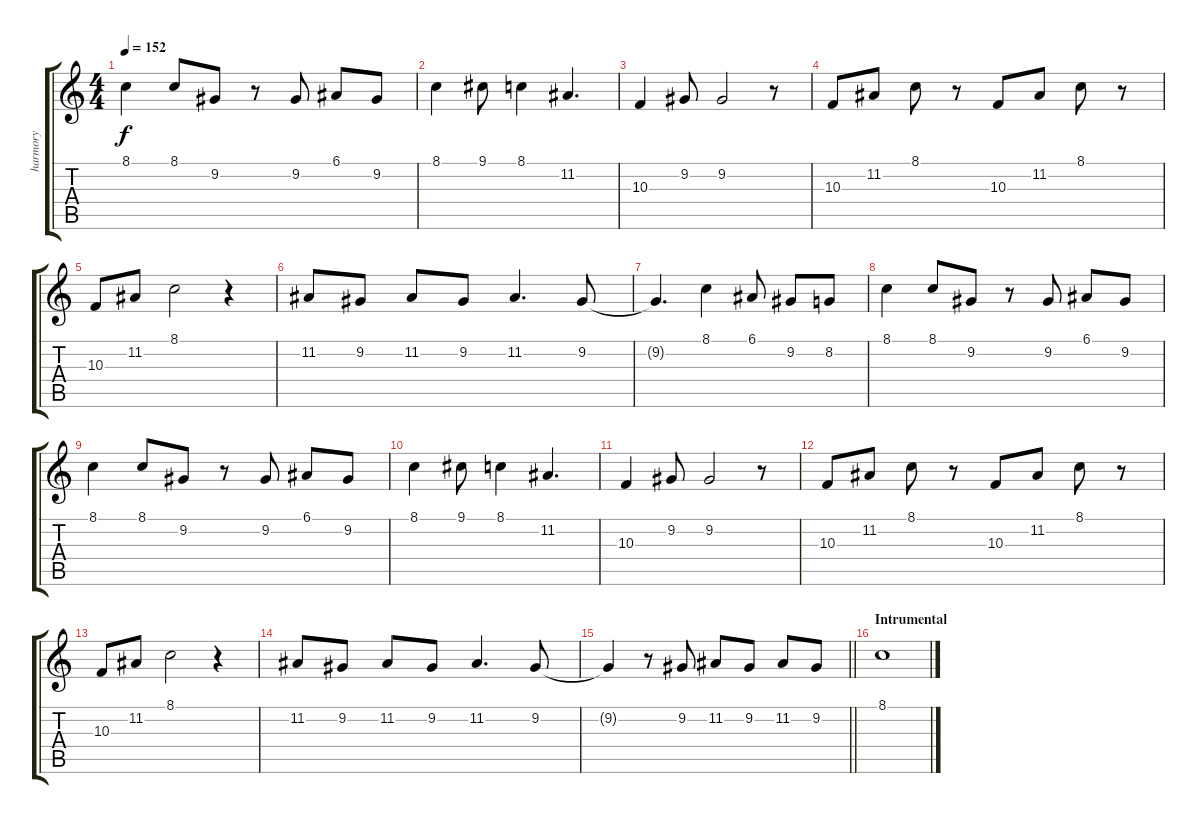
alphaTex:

\track ("harmory" "harmory") {instrument lead6voice}
\staff {score tabs}
\tuning (E4 B3 G3 D3 A2 E2) {hide}
\ts (4 4)
\tempo 152
\clef g2
\ks c
8.1.4{dy f} 8.1.8 9.2.8 r.8 9.2.8 6.1.8 9.2.8 |
8.1.4 9.1.8 8.1.4 11.2.4{d} |
10.3.4 9.2.8 9.2.2 r.8 |
10.3.8 11.2.8 8.1.8 r.8 10.3.8 11.2.8 8.1.8 r.8 |
10.3.8 11.2.8 8.1.2 r.4 |
11.2.8 9.2.8 11.2.8 9.2.8 11.2.4{d} 9.2.8 |
9.2{t}.4{d} 8.1.4 6.1.8 9.2.8 8.2.8 |
8.1.4 8.1.8 9.2.8 r.8 9.2.8 6.1.8 9.2.8 |
8.1.4 8.1.8 9.2.8 r.8 9.2.8 6.1.8 9.2.8 |
8.1.4 9.1.8 8.1.4 11.2.4{d} |
10.3.4 9.2.8 9.2.2 r.8 |
10.3.8 11.2.8 8.1.8 r.8 10.3.8 11.2.8 8.1.8 r.8 |
10.3.8 11.2.8 8.1.2 r.4 |
11.2.8 9.2.8 11.2.8 9.2.8 11.2.4{d} 9.2.8 |
\barLineRight lightlight
9.2{t}.4 r.8 9.2.8 11.2.8 9.2.8 11.2.8 9.2.8 |
\section ("" "Intrumental")
8.1.1
